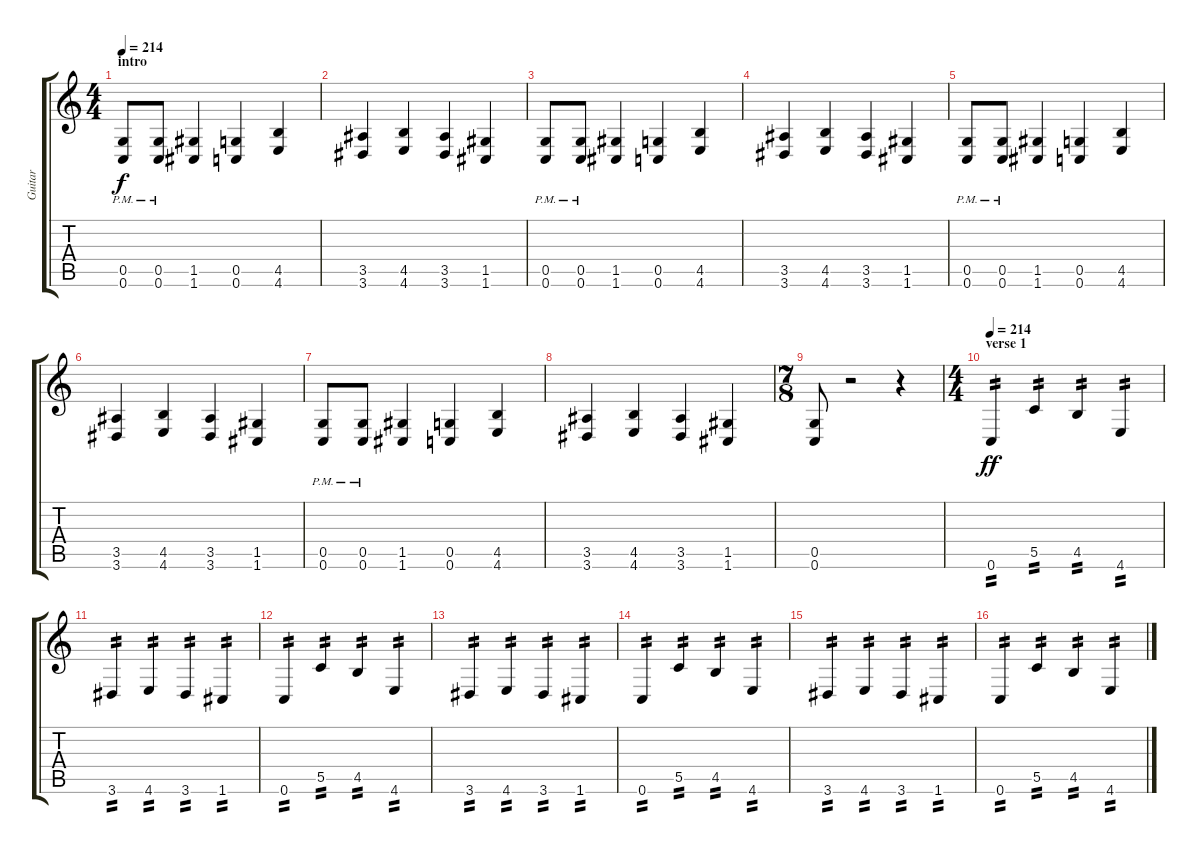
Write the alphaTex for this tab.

\track ("Guitar" "Guitar") {instrument overdrivenguitar}
\staff {score tabs}
\tuning (D4 A3 F3 C3 G2 C2) {hide}
\ts (4 4)
\section ("" "intro")
\tempo 214
\tempo 205
\tempo 214
\clef g2
\ks c
(0.5{pm} 0.6).8{dy f instrument overdrivenguitar} (0.5{pm} 0.6).8 (1.5 1.6).4 (0.5 0.6).4 (4.5 4.6).4 |
(3.5 3.6).4 (4.5 4.6).4 (3.5 3.6).4 (1.5 1.6).4 |
(0.5{pm} 0.6).8 (0.5{pm} 0.6).8 (1.5 1.6).4 (0.5 0.6).4 (4.5 4.6).4 |
(3.5 3.6).4 (4.5 4.6).4 (3.5 3.6).4 (1.5 1.6).4 |
(0.5{pm} 0.6).8 (0.5{pm} 0.6).8 (1.5 1.6).4 (0.5 0.6).4 (4.5 4.6).4 |
(3.5 3.6).4 (4.5 4.6).4 (3.5 3.6).4 (1.5 1.6).4 |
(0.5{pm} 0.6).8 (0.5{pm} 0.6).8 (1.5 1.6).4 (0.5 0.6).4 (4.5 4.6).4 |
(3.5 3.6).4 (4.5 4.6).4 (3.5 3.6).4 (1.5 1.6).4 |
\ts (7 8)
(0.5 0.6).8 r.2 r.4 |
\ts (4 4)
\section ("" "verse 1")
\tempo 214
0.6.4{tp 2 dy ff} 5.5.4{tp 2} 4.5.4{tp 2} 4.6.4{tp 2} |
3.6.4{tp 2} 4.6.4{tp 2} 3.6.4{tp 2} 1.6.4{tp 2} |
0.6.4{tp 2} 5.5.4{tp 2} 4.5.4{tp 2} 4.6.4{tp 2} |
3.6.4{tp 2} 4.6.4{tp 2} 3.6.4{tp 2} 1.6.4{tp 2} |
0.6.4{tp 2} 5.5.4{tp 2} 4.5.4{tp 2} 4.6.4{tp 2} |
3.6.4{tp 2} 4.6.4{tp 2} 3.6.4{tp 2} 1.6.4{tp 2} |
0.6.4{tp 2} 5.5.4{tp 2} 4.5.4{tp 2} 4.6.4{tp 2}
